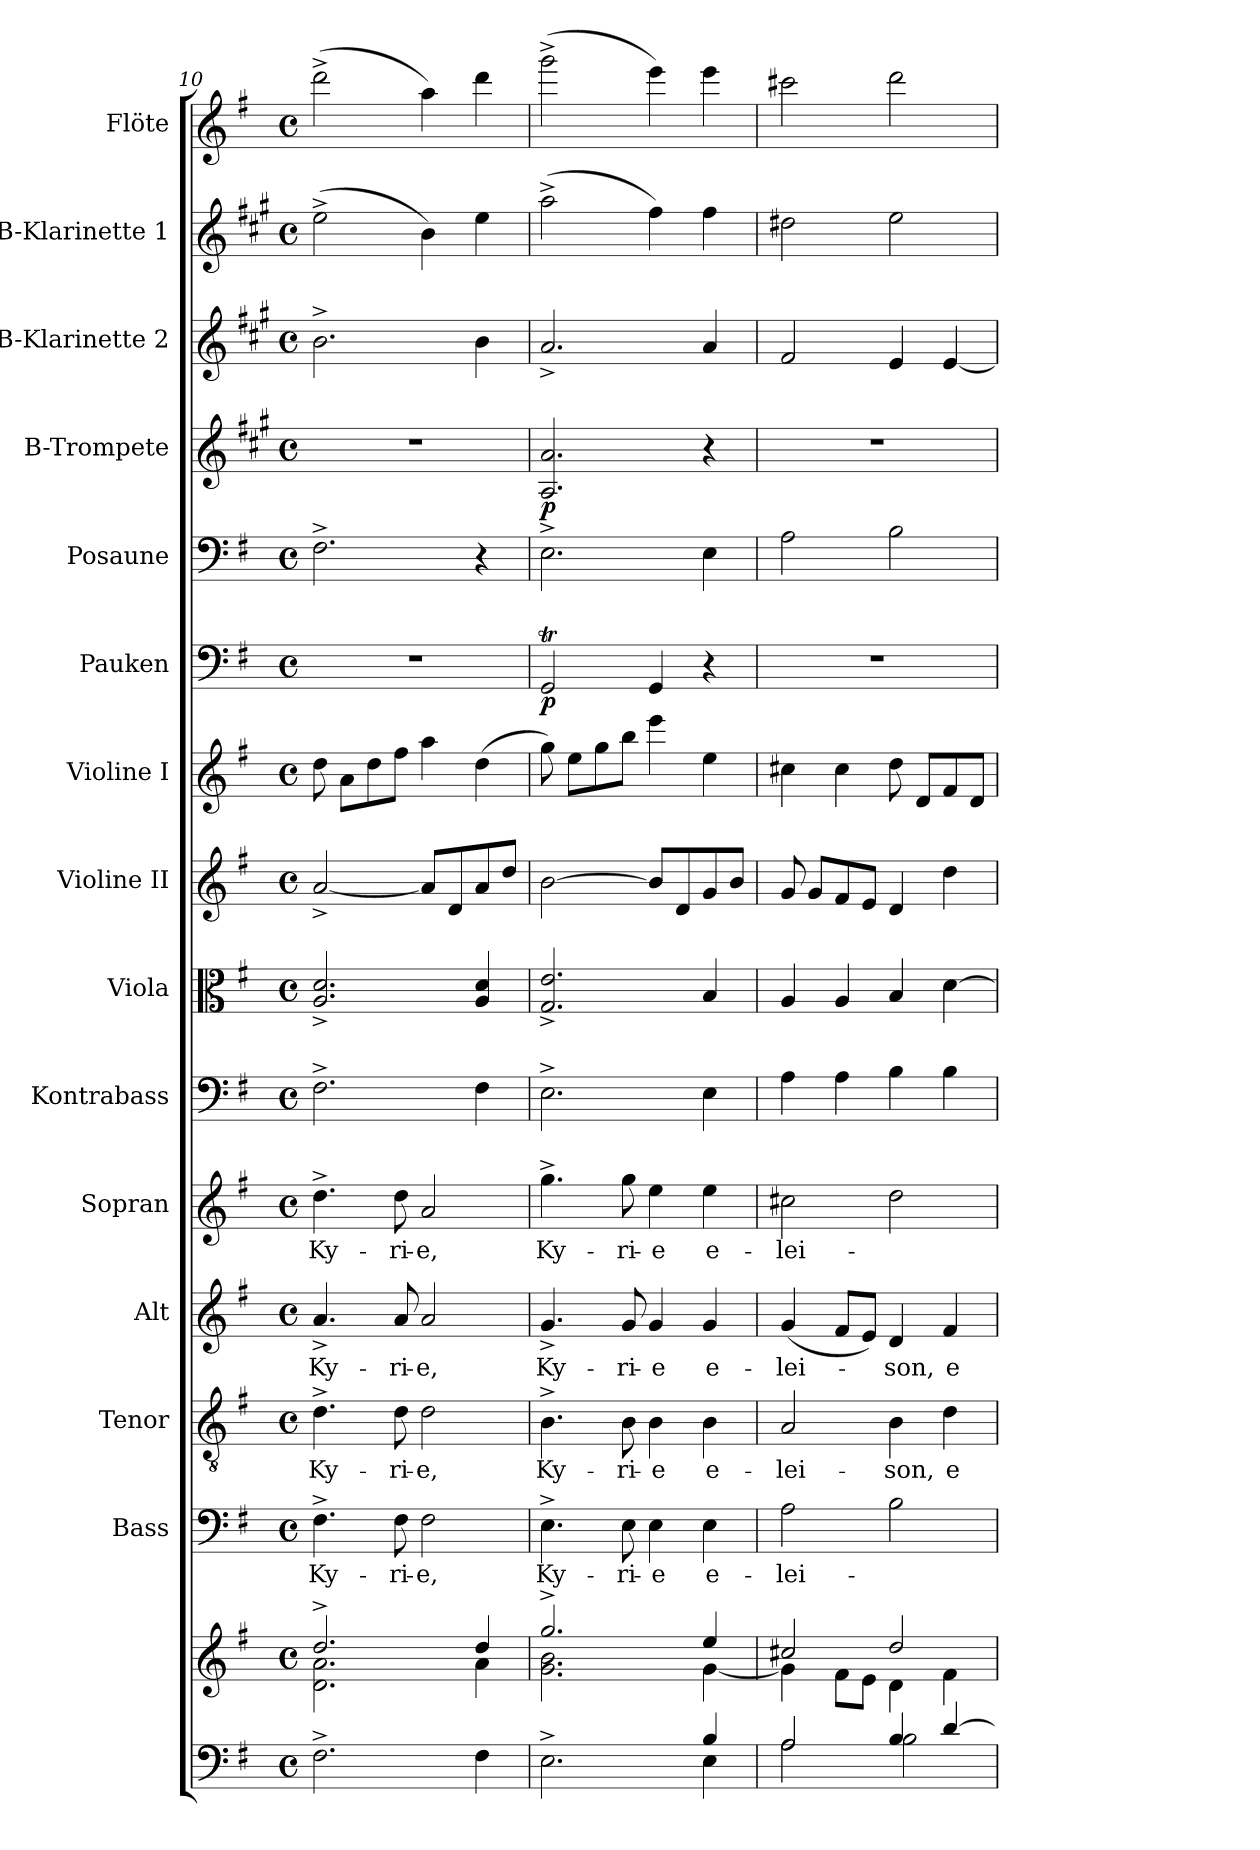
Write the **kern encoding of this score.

**kern	**kern	**kern	**text	**kern	**text	**kern	**text	**kern	**text	**kern	**kern	**kern	**kern	**kern	**dynam	**kern	**kern	**dynam	**kern	**kern	**kern
*part15	*part15	*part14	*part14	*part13	*part13	*part12	*part12	*part11	*part11	*part10	*part9	*part8	*part7	*part6	*part6	*part5	*part4	*part4	*part3	*part2	*part1
*staff16	*staff15	*staff14	*staff14	*staff13	*staff13	*staff12	*staff12	*staff11	*staff11	*staff10	*staff9	*staff8	*staff7	*staff6	*staff6	*staff5	*staff4	*staff4	*staff3	*staff2	*staff1
*	*	*I"Bass	*	*I"Tenor	*	*I"Alt	*	*I"Sopran	*	*I"Kontrabass	*I"Viola	*I"Violine II	*I"Violine I	*I"Pauken	*	*I"Posaune	*I"B-Trompete	*	*I"B-Klarinette 2	*I"B-Klarinette 1	*I"Flöte
*	*	*I'B.	*	*I'T.	*	*I'A.	*	*I'S.	*	*I'Kb.	*I'Vla.	*I'Vl. II	*I'Vl. I	*I'Pk.	*	*I'Pos.	*I'B Trp.	*	*I'B Kl. 2	*I'B Kl. 1	*I'Fl.
*clefF4	*clefG2	*clefF4	*	*clefGv2	*	*clefG2	*	*clefG2	*	*clefF4	*clefC3	*clefG2	*clefG2	*clefF4	*	*clefF4	*clefG2	*	*clefG2	*clefG2	*clefG2
*	*	*	*	*	*	*	*	*	*	*ITrd7c12	*	*	*	*	*	*	*ITrd1c2	*	*ITrd1c2	*ITrd1c2	*
*k[f#]	*k[f#]	*k[f#]	*	*k[f#]	*	*k[f#]	*	*k[f#]	*	*k[f#]	*k[f#]	*k[f#]	*k[f#]	*k[f#]	*	*k[f#]	*k[f#]	*	*k[f#]	*k[f#]	*k[f#]
*G:	*G:	*G:	*	*G:	*	*G:	*	*G:	*	*G:	*G:	*G:	*G:	*G:	*	*G:	*G:	*	*G:	*G:	*G:
*M4/4	*M4/4	*M4/4	*	*M4/4	*	*M4/4	*	*M4/4	*	*M4/4	*M4/4	*M4/4	*M4/4	*M4/4	*	*M4/4	*M4/4	*	*M4/4	*M4/4	*M4/4
*met(c)	*met(c)	*met(c)	*	*met(c)	*	*met(c)	*	*met(c)	*	*met(c)	*met(c)	*met(c)	*met(c)	*met(c)	*	*met(c)	*met(c)	*	*met(c)	*met(c)	*met(c)
=10	=10	=10	=10	=10	=10	=10	=10	=10	=10	=10	=10	=10	=10	=10	=10	=10	=10	=10	=10	=10	=10
*	*^	*	*	*	*	*	*	*	*	*	*	*	*	*	*	*	*	*	*	*	*
!	!	!	!	!LO:LY:b	!	!LO:LY:b	!	!LO:LY:b	!	!LO:LY:b	!	!	!	!	!	!	!	!	!	!	!	!
2.F#^>\	2.dd^>/	2.d\ 2.a\	4.F#^>\	Ky-	4.d^>\	Ky-	4.a^>/	Ky-	4.dd^>\	Ky-	2.FF#^>\	2.A/^< 2.d/^<	[2a^</	8dd\	1r	.	2.F#^>\	1r	.	2.a^>\	(>2dd^>\	(>2ddd^>\
.	.	.	.	.	.	.	.	.	.	.	.	.	.	8a\L	.	.	.	.	.	.	.	.
.	.	.	.	.	.	.	.	.	.	.	.	.	.	8dd\	.	.	.	.	.	.	.	.
!	!	!	!	!LO:LY:b	!	!LO:LY:b	!	!LO:LY:b	!	!LO:LY:b	!	!	!	!	!	!	!	!	!	!	!	!
.	.	.	8F#\	-ri-	8d\	-ri-	8a/	-ri-	8dd\	-ri-	.	.	.	8ff#\J	.	.	.	.	.	.	.	.
!	!	!	!	!LO:LY:b	!	!LO:LY:b	!	!LO:LY:b	!	!LO:LY:b	!	!	!	!	!	!	!	!	!	!	!	!
.	.	.	2F#\	-e,	2d\	-e,	2a/	-e,	2a/	-e,	.	.	8a/L]	4aa\	.	.	.	.	.	.	4a\)	4aa\)
.	.	.	.	.	.	.	.	.	.	.	.	.	8d/	.	.	.	.	.	.	.	.	.
4F#\	4dd/	4a\	.	.	.	.	.	.	.	.	4FF#\	4A/ 4d/	8a/	(>4dd\	.	.	4r	.	.	4a\	4dd\	4ddd\
.	.	.	.	.	.	.	.	.	.	.	.	.	8dd/J	.	.	.	.	.	.	.	.	.
=11	=11	=11	=11	=11	=11	=11	=11	=11	=11	=11	=11	=11	=11	=11	=11	=11	=11	=11	=11	=11	=11	=11
*^	*	*	*	*	*	*	*	*	*	*	*	*	*	*	*	*	*	*	*	*	*	*
!	!	!	!	!	!LO:LY:b	!	!LO:LY:b	!	!LO:LY:b	!	!LO:LY:b	!	!	!	!	!	!LO:DY:b	!	!	!LO:DY:b	!	!	!
2.ryy	2.E^>\	2.gg^>/	2.g\ 2.b\	4.E^>\	Ky-	4.B^>\	Ky-	4.g^>/	Ky-	4.gg^>\	Ky-	2.EE^>\	2.G/^< 2.e/^<	[2b\	8gg\)	2GGT/	p	2.E^>\	2.G/ 2.g/	p	2.g^</	(>2gg^>\	(>2ggg^>\
.	.	.	.	.	.	.	.	.	.	.	.	.	.	.	8ee\L	.	.	.	.	.	.	.	.
.	.	.	.	.	.	.	.	.	.	.	.	.	.	.	8gg\	.	.	.	.	.	.	.	.
!	!	!	!	!	!LO:LY:b	!	!LO:LY:b	!	!LO:LY:b	!	!LO:LY:b	!	!	!	!	!	!	!	!	!	!	!	!
.	.	.	.	8E\	-ri-	8B\	-ri-	8g/	-ri-	8gg\	-ri-	.	.	.	8bb\J	.	.	.	.	.	.	.	.
!	!	!	!	!	!LO:LY:b	!	!LO:LY:b	!	!LO:LY:b	!	!LO:LY:b	!	!	!	!	!	!	!	!	!	!	!	!
.	.	.	.	4E\	-e	4B\	-e	4g/	-e	4ee\	-e	.	.	8b/L]	4eee\	4GG/	.	.	.	.	.	4ee\)	4eee\)
.	.	.	.	.	.	.	.	.	.	.	.	.	.	8d/	.	.	.	.	.	.	.	.	.
!	!	!	!	!	!LO:LY:b	!	!LO:LY:b	!	!LO:LY:b	!	!LO:LY:b	!	!	!	!	!	!	!	!	!	!	!	!
4B/	4E\	4ee/	[<4g\	4E\	e-	4B\	e-	4g/	e-	4ee\	e-	4EE\	4B/	8g/	4ee\	4r	.	4E\	4r	.	4g/	4ee\	4eee\
.	.	.	.	.	.	.	.	.	.	.	.	.	.	8b/J	.	.	.	.	.	.	.	.	.
=12	=12	=12	=12	=12	=12	=12	=12	=12	=12	=12	=12	=12	=12	=12	=12	=12	=12	=12	=12	=12	=12	=12	=12
!	!	!	!	!	!LO:LY:b	!	!LO:LY:b	!	!LO:LY:b	!	!LO:LY:b	!	!	!	!	!	!	!	!	!	!	!	!
2A/	2A\	2cc#X/	4g\]	2A\	-lei-	2A/	-lei-	(<4g/	-lei-	2cc#X\	-lei-	4AA\	4A/	8g/	4cc#X\	1r	.	2A\	1r	.	2e/	2cc#X\	2ccc#X\
.	.	.	.	.	.	.	.	.	.	.	.	.	.	8g/L	.	.	.	.	.	.	.	.	.
.	.	.	8f#\L	.	.	.	.	8f#/L	.	.	.	4AA\	4A/	8f#/	4cc#\	.	.	.	.	.	.	.	.
.	.	.	8e\J	.	.	.	.	8e/J)	.	.	.	.	.	8e/J	.	.	.	.	.	.	.	.	.
!	!	!	!	!	!	!	!LO:LY:b	!	!LO:LY:b	!	!	!	!	!	!	!	!	!	!	!	!	!	!
4B/	2B\	2dd/	4d\	2B\	.	4B\	-son,	4d/	-son,	2dd\	.	4BB\	4B/	4d/	8dd\	.	.	2B\	.	.	4d/	2dd\	2ddd\
.	.	.	.	.	.	.	.	.	.	.	.	.	.	.	8d/L	.	.	.	.	.	.	.	.
!	!	!	!	!	!	!	!LO:LY:b	!	!LO:LY:b	!	!	!	!	!	!	!	!	!	!	!	!	!	!
[>4d/	.	.	4f#\	.	.	4d\	e-	4f#/	e-	.	.	4BB\	[4d\	4dd\	8f#/	.	.	.	.	.	[4d/	.	.
.	.	.	.	.	.	.	.	.	.	.	.	.	.	.	8d/J	.	.	.	.	.	.	.	.
*v	*v	*	*	*	*	*	*	*	*	*	*	*	*	*	*	*	*	*	*	*	*	*	*
*	*v	*v	*	*	*	*	*	*	*	*	*	*	*	*	*	*	*	*	*	*	*	*
=	=	=	=	=	=	=	=	=	=	=	=	=	=	=	=	=	=	=	=	=	=
*-	*-	*-	*-	*-	*-	*-	*-	*-	*-	*-	*-	*-	*-	*-	*-	*-	*-	*-	*-	*-	*-
